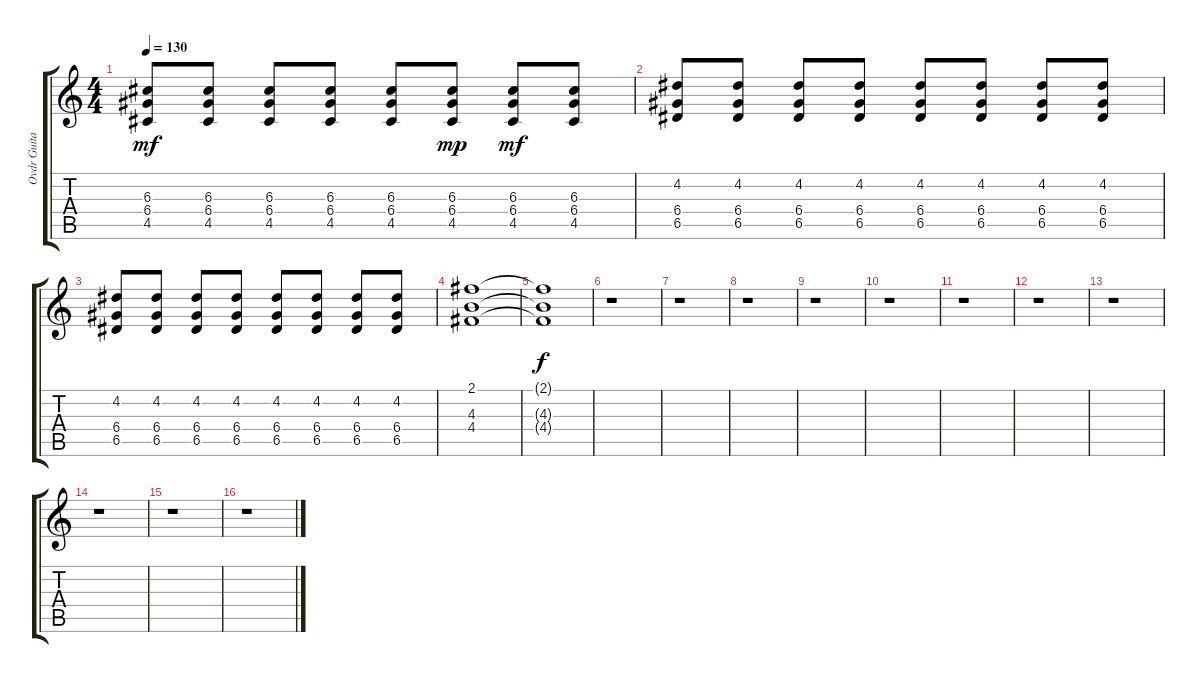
\track ("Ovdr Guitar" "Ovdr Guita") {instrument overdrivenguitar}
\staff {score tabs}
\tuning (E4 B3 G3 D3 A2 E2) {hide}
\ts (4 4)
\tempo 130
\clef g2
\ks c
(6.3 6.4 4.5).8{dy mf} (6.3 6.4 4.5).8 (6.3 6.4 4.5).8 (6.3 6.4 4.5).8 (6.3 6.4 4.5).8 (6.3 6.4 4.5).8{dy mp} (6.3 6.4 4.5).8{dy mf} (6.3 6.4 4.5).8 |
(4.2 6.4 6.5).8 (4.2 6.4 6.5).8 (4.2 6.4 6.5).8 (4.2 6.4 6.5).8 (4.2 6.4 6.5).8 (4.2 6.4 6.5).8 (4.2 6.4 6.5).8 (4.2 6.4 6.5).8 |
(4.2 6.4 6.5).8 (4.2 6.4 6.5).8 (4.2 6.4 6.5).8 (4.2 6.4 6.5).8 (4.2 6.4 6.5).8 (4.2 6.4 6.5).8 (4.2 6.4 6.5).8 (4.2 6.4 6.5).8 |
(2.1 4.3 4.4).1 |
(2.1{t} 4.3{t} 4.4{t}).1{dy f} |
r.1 |
r.1 |
r.1 |
r.1 |
r.1 |
r.1 |
r.1 |
r.1 |
r.1 |
r.1 |
r.1
